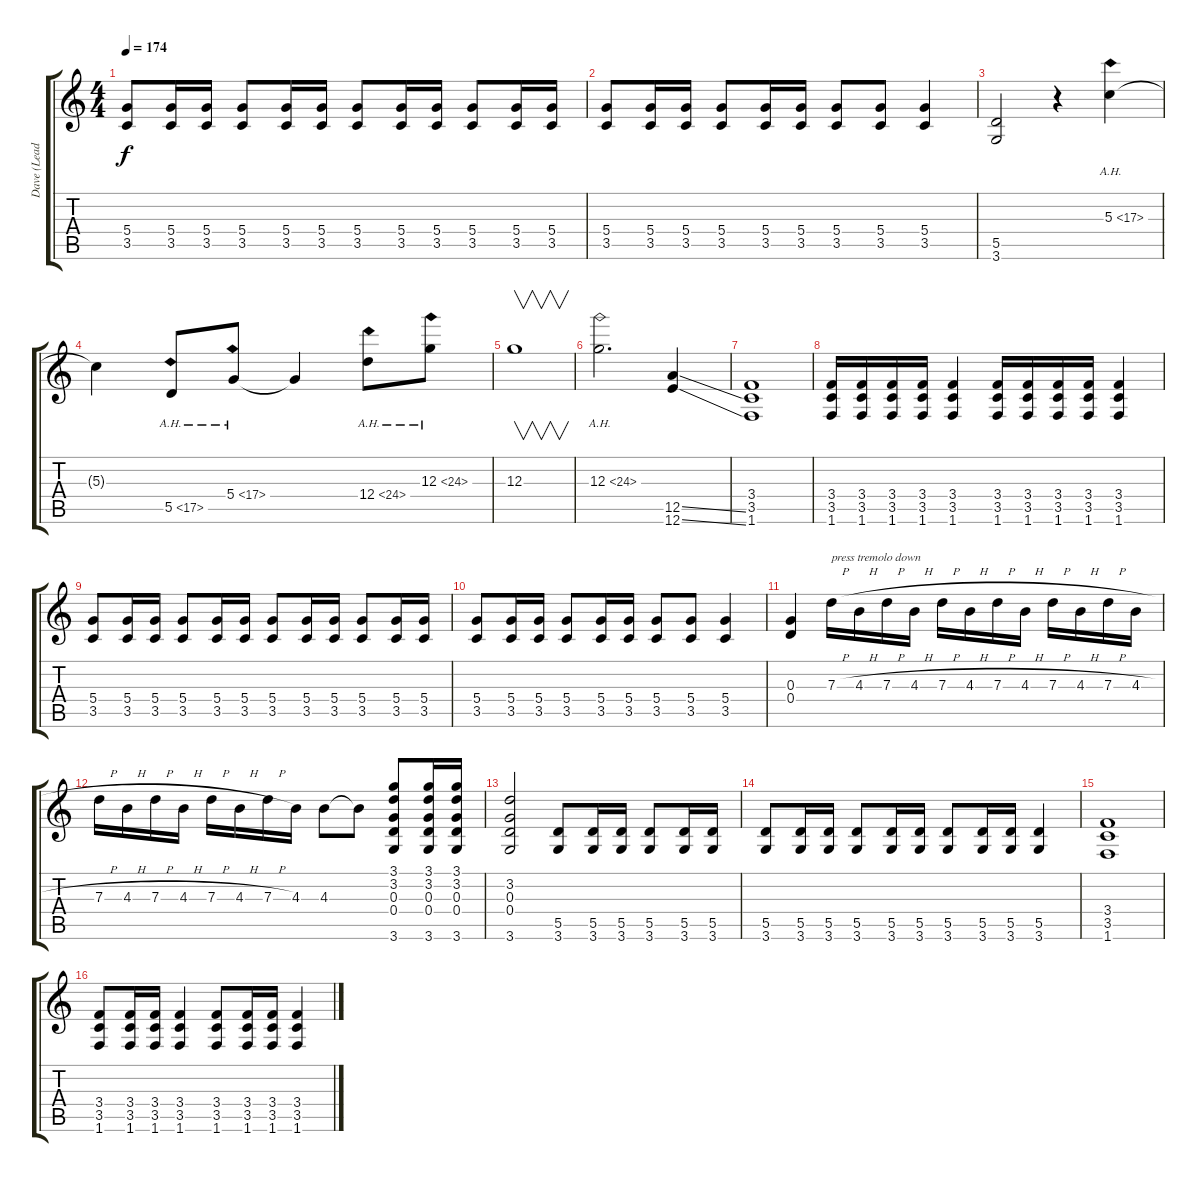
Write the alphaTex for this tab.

\track ("Dave (Lead Guitar)" "Dave (Lead") {instrument distortionguitar}
\staff {score tabs}
\tuning (E4 B3 G3 D3 A2 E2) {hide}
\ts (4 4)
\tempo 174
\clef g2
\ks c
(5.4 3.5).8{dy f} (5.4 3.5).16 (5.4 3.5).16 (5.4 3.5).8 (5.4 3.5).16 (5.4 3.5).16 (5.4 3.5).8 (5.4 3.5).16 (5.4 3.5).16 (5.4 3.5).8 (5.4 3.5).16 (5.4 3.5).16 |
(5.4 3.5).8 (5.4 3.5).16 (5.4 3.5).16 (5.4 3.5).8 (5.4 3.5).16 (5.4 3.5).16 (5.4 3.5).8 (5.4 3.5).8 (5.4 3.5).4 |
(5.5 3.6).2 r.4 5.3{ah 12}.4 |
5.3{t}.4 5.5{ah 12}.8 5.4{ah 12}.8 5.4{t}.4 12.4{ah 12}.8 12.3{ah 12}.8 |
12.3.1{v} |
12.3{ah 12}.2{d} (12.5{ss} 12.6{ss}).4 |
(3.4 3.5 1.6).1 |
(3.4 3.5 1.6).16 (3.4 3.5 1.6).16 (3.4 3.5 1.6).16 (3.4 3.5 1.6).16 (3.4 3.5 1.6).4 (3.4 3.5 1.6).16 (3.4 3.5 1.6).16 (3.4 3.5 1.6).16 (3.4 3.5 1.6).16 (3.4 3.5 1.6).4 |
(5.4 3.5).8 (5.4 3.5).16 (5.4 3.5).16 (5.4 3.5).8 (5.4 3.5).16 (5.4 3.5).16 (5.4 3.5).8 (5.4 3.5).16 (5.4 3.5).16 (5.4 3.5).8 (5.4 3.5).16 (5.4 3.5).16 |
(5.4 3.5).8 (5.4 3.5).16 (5.4 3.5).16 (5.4 3.5).8 (5.4 3.5).16 (5.4 3.5).16 (5.4 3.5).8 (5.4 3.5).8 (5.4 3.5).4 |
(0.3 0.4).4 7.3{h}.16{txt "press tremolo down"} 4.3{h}.16 7.3{h}.16 4.3{h}.16 7.3{h}.16 4.3{h}.16 7.3{h}.16 4.3{h}.16 7.3{h}.16 4.3{h}.16 7.3{h}.16 4.3{h}.16 |
7.3{h}.16 4.3{h}.16 7.3{h}.16 4.3{h}.16 7.3{h}.16 4.3{h}.16 7.3{h}.16 4.3.16 4.3.8 4.3{t}.8 (3.1 3.2 0.3 0.4 3.6).8 (3.1 3.2 0.3 0.4 3.6).16 (3.1 3.2 0.3 0.4 3.6).16 |
(3.2 0.3 0.4 3.6).2 (5.5 3.6).8 (5.5 3.6).16 (5.5 3.6).16 (5.5 3.6).8 (5.5 3.6).16 (5.5 3.6).16 |
(5.5 3.6).8 (5.5 3.6).16 (5.5 3.6).16 (5.5 3.6).8 (5.5 3.6).16 (5.5 3.6).16 (5.5 3.6).8 (5.5 3.6).16 (5.5 3.6).16 (5.5 3.6).4 |
(3.4 3.5 1.6).1 |
(3.4 3.5 1.6).8 (3.4 3.5 1.6).16 (3.4 3.5 1.6).16 (3.4 3.5 1.6).4 (3.4 3.5 1.6).8 (3.4 3.5 1.6).16 (3.4 3.5 1.6).16 (3.4 3.5 1.6).4
